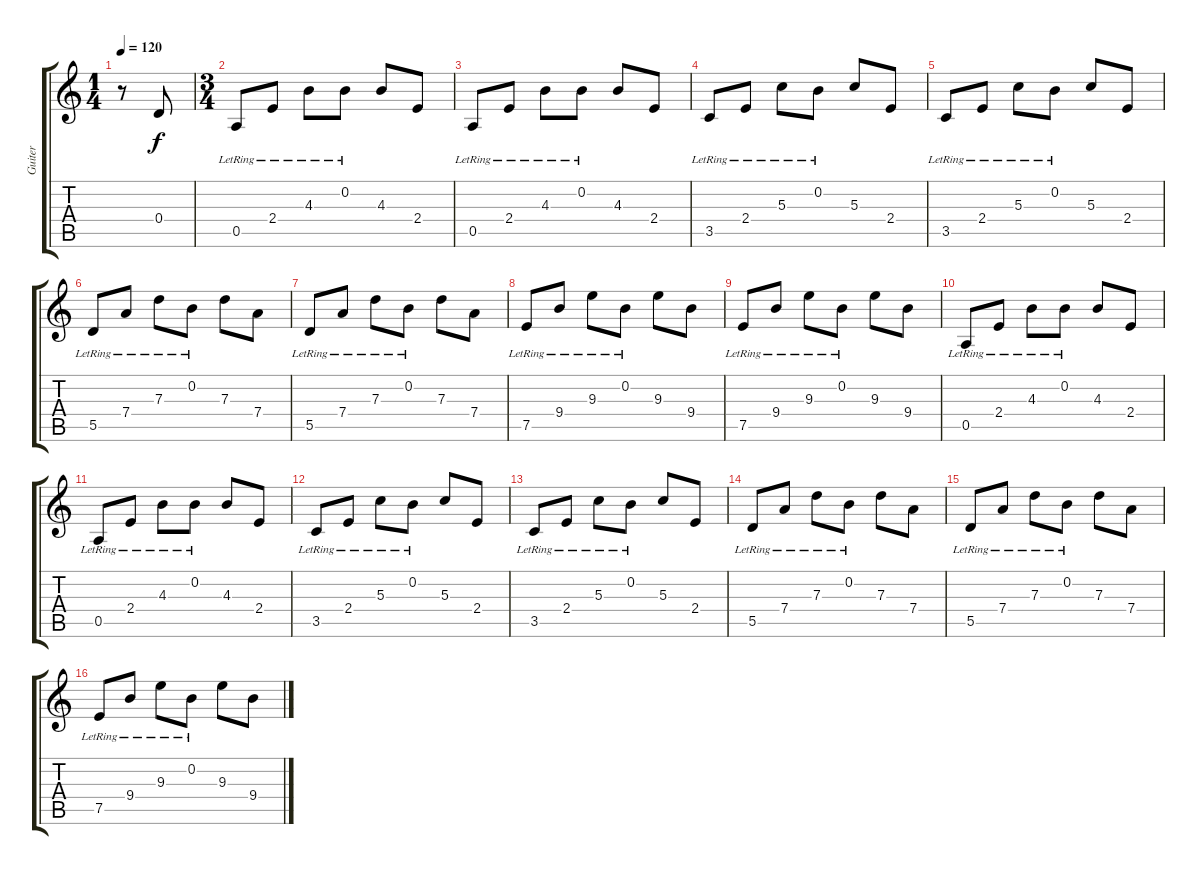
\track ("Guiter" "Guiter") {instrument electricguitarjazz}
\staff {score tabs}
\tuning (E4 B3 G3 D3 A2 E2) {hide}
\ts (1 4)
\tempo 120
\clef g2
\ks c
r.8{dy f instrument electricguitarjazz} 0.4.8 |
\ts (3 4)
0.5{lr}.8 2.4{lr}.8 4.3{lr}.8 0.2{lr}.8 4.3.8 2.4.8 |
0.5{lr}.8 2.4{lr}.8 4.3{lr}.8 0.2{lr}.8 4.3.8 2.4.8 |
3.5{lr}.8 2.4{lr}.8 5.3{lr}.8 0.2{lr}.8 5.3.8 2.4.8 |
3.5{lr}.8 2.4{lr}.8 5.3{lr}.8 0.2{lr}.8 5.3.8 2.4.8 |
5.5{lr}.8 7.4{lr}.8 7.3{lr}.8 0.2{lr}.8 7.3.8 7.4.8 |
5.5{lr}.8 7.4{lr}.8 7.3{lr}.8 0.2{lr}.8 7.3.8 7.4.8 |
7.5{lr}.8 9.4{lr}.8 9.3{lr}.8 0.2{lr}.8 9.3.8 9.4.8 |
7.5{lr}.8 9.4{lr}.8 9.3{lr}.8 0.2{lr}.8 9.3.8 9.4.8 |
0.5{lr}.8 2.4{lr}.8 4.3{lr}.8 0.2{lr}.8 4.3.8 2.4.8 |
0.5{lr}.8 2.4{lr}.8 4.3{lr}.8 0.2{lr}.8 4.3.8 2.4.8 |
3.5{lr}.8 2.4{lr}.8 5.3{lr}.8 0.2{lr}.8 5.3.8 2.4.8 |
3.5{lr}.8 2.4{lr}.8 5.3{lr}.8 0.2{lr}.8 5.3.8 2.4.8 |
5.5{lr}.8 7.4{lr}.8 7.3{lr}.8 0.2{lr}.8 7.3.8 7.4.8 |
5.5{lr}.8 7.4{lr}.8 7.3{lr}.8 0.2{lr}.8 7.3.8 7.4.8 |
7.5{lr}.8 9.4{lr}.8 9.3{lr}.8 0.2{lr}.8 9.3.8 9.4.8
